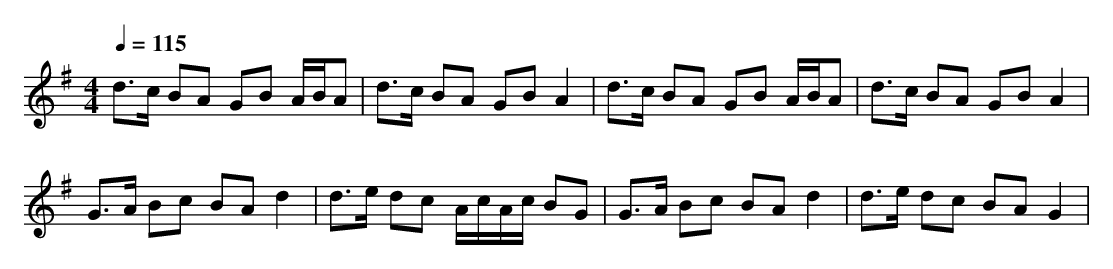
X:1
T:
M: 4/4
L: 1/8
Q:1/4=115
K:G % 1 sharps
d>c BA GB A/2B/2A|d>c BA GB A2|d>c BA GB A/2B/2A|d>c BA GB A2|
G>A Bc BA d2|d>e dc A/2c/2A/2c/2 BG|G>A Bc BA d2|d>e dc BA G2|
